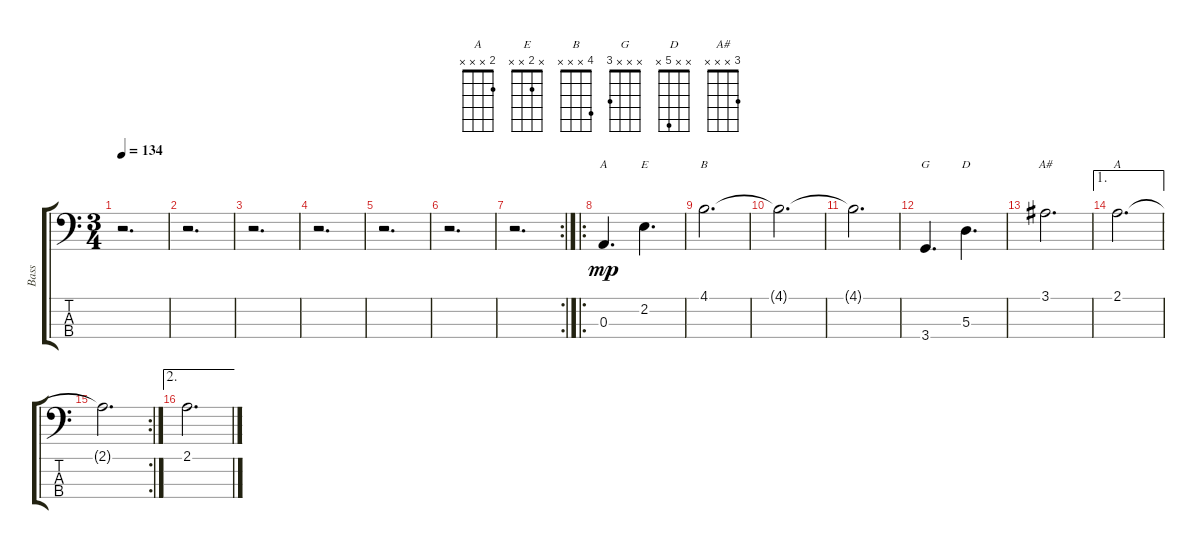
\track ("Bass" "Bass") {instrument electricbassfinger}
\staff {score tabs}
\tuning (G2 D2 A1 E1) {hide}
\chord ("A" x x 0 x)
\chord ("E" x 2 x x)
\chord ("B" 4 x x x)
\chord ("G" x x x 3)
\chord ("D" x x 5 x)
\chord ("A#" 3 x x x)
\chord ("A" 2 x x x)
\ts (3 4)
\tempo 134
\clef f4
\ks c
r.2{d dy mp} |
r.2{d} |
r.2{d} |
r.2{d} |
r.2{d} |
r.2{d} |
\rc 2
r.2{d} |
\ro
0.3.4{d ch "A"} 2.2.4{d ch "E"} |
4.1.2{d ch "B"} |
4.1{t}.2{d} |
4.1{t}.2{d} |
3.4.4{d ch "G"} 5.3.4{d ch "D"} |
3.1.2{d ch "A#"} |
\ae 1
2.1.2{d ch "A"} |
\rc 2
2.1{t}.2{d} |
\ae 2
2.1.2{d}
